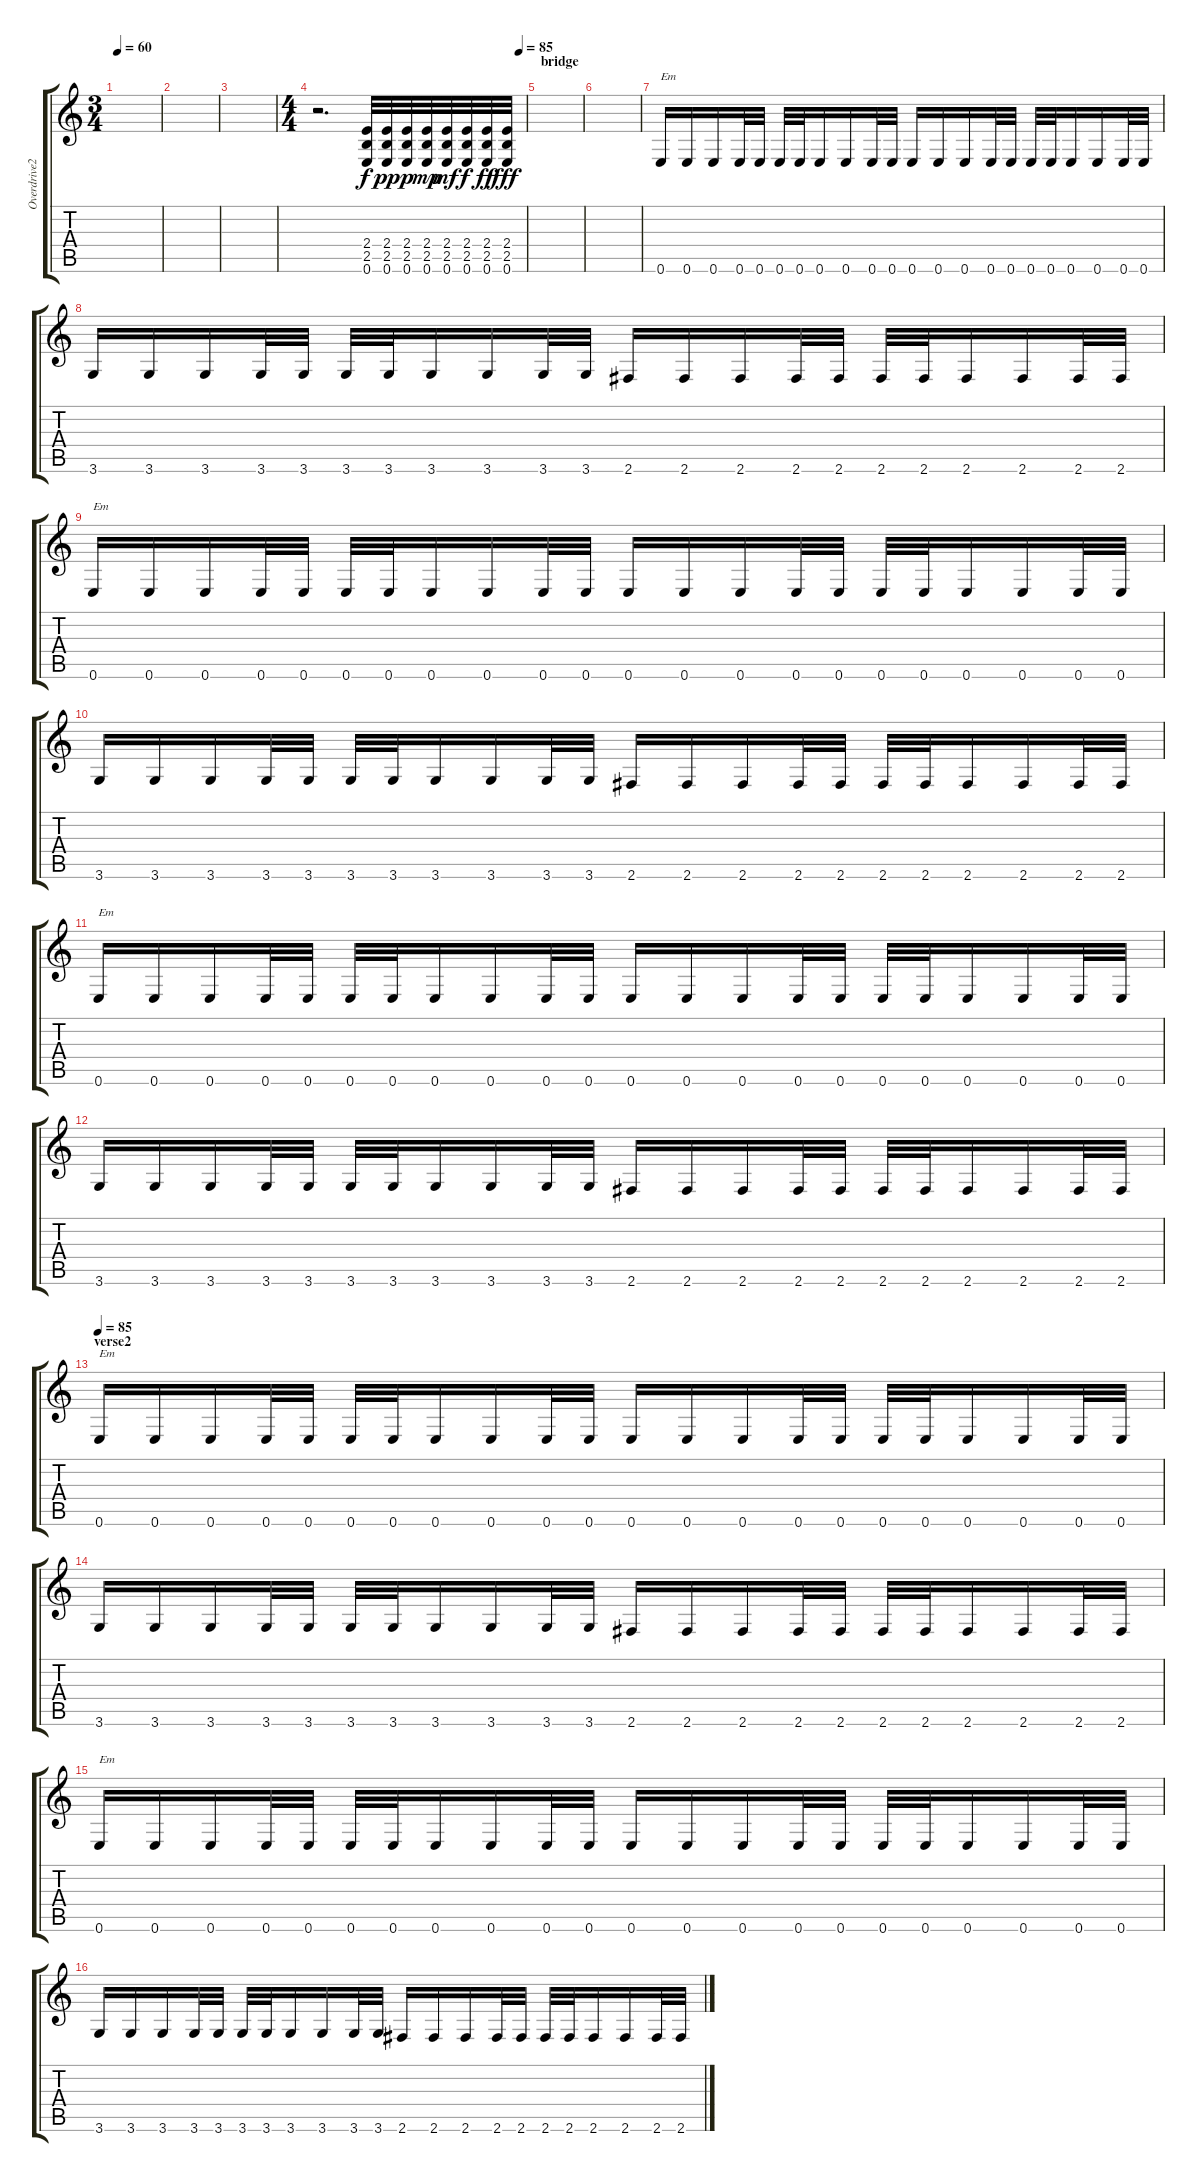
\track ("Overdrive2" "Overdrive2") {instrument overdrivenguitar}
\staff {score tabs}
\tuning (E4 B3 G3 D3 A2 E2) {hide}
\ts (3 4)
\tempo 60
\clef g2
\ks c
|
|
|
\ts (4 4)
\tempo (85 0.96875)
r.2{d} (2.4 2.5 0.6).32 (2.4 2.5 0.6).32{dy pp} (2.4 2.5 0.6).32{dy p} (2.4 2.5 0.6).32{dy mp} (2.4 2.5 0.6).32{dy mf} (2.4 2.5 0.6).32{dy f} (2.4 2.5 0.6).32{dy ff} (2.4 2.5 0.6).32{dy fff} |
\section ("" "bridge")
|
|
0.6.16{txt "Em"} 0.6.16 0.6.16 0.6.32 0.6.32 0.6.32 0.6.32 0.6.16 0.6.16 0.6.32 0.6.32 0.6.16 0.6.16 0.6.16 0.6.32 0.6.32 0.6.32 0.6.32 0.6.16 0.6.16 0.6.32 0.6.32 |
3.6.16 3.6.16 3.6.16 3.6.32 3.6.32 3.6.32 3.6.32 3.6.16 3.6.16 3.6.32 3.6.32 2.6.16 2.6.16 2.6.16 2.6.32 2.6.32 2.6.32 2.6.32 2.6.16 2.6.16 2.6.32 2.6.32 |
0.6.16{txt "Em"} 0.6.16 0.6.16 0.6.32 0.6.32 0.6.32 0.6.32 0.6.16 0.6.16 0.6.32 0.6.32 0.6.16 0.6.16 0.6.16 0.6.32 0.6.32 0.6.32 0.6.32 0.6.16 0.6.16 0.6.32 0.6.32 |
3.6.16 3.6.16 3.6.16 3.6.32 3.6.32 3.6.32 3.6.32 3.6.16 3.6.16 3.6.32 3.6.32 2.6.16 2.6.16 2.6.16 2.6.32 2.6.32 2.6.32 2.6.32 2.6.16 2.6.16 2.6.32 2.6.32 |
0.6.16{txt "Em"} 0.6.16 0.6.16 0.6.32 0.6.32 0.6.32 0.6.32 0.6.16 0.6.16 0.6.32 0.6.32 0.6.16 0.6.16 0.6.16 0.6.32 0.6.32 0.6.32 0.6.32 0.6.16 0.6.16 0.6.32 0.6.32 |
3.6.16 3.6.16 3.6.16 3.6.32 3.6.32 3.6.32 3.6.32 3.6.16 3.6.16 3.6.32 3.6.32 2.6.16 2.6.16 2.6.16 2.6.32 2.6.32 2.6.32 2.6.32 2.6.16 2.6.16 2.6.32 2.6.32 |
\section ("" "verse2")
\tempo 85
0.6.16{txt "Em"} 0.6.16 0.6.16 0.6.32 0.6.32 0.6.32 0.6.32 0.6.16 0.6.16 0.6.32 0.6.32 0.6.16 0.6.16 0.6.16 0.6.32 0.6.32 0.6.32 0.6.32 0.6.16 0.6.16 0.6.32 0.6.32 |
3.6.16 3.6.16 3.6.16 3.6.32 3.6.32 3.6.32 3.6.32 3.6.16 3.6.16 3.6.32 3.6.32 2.6.16 2.6.16 2.6.16 2.6.32 2.6.32 2.6.32 2.6.32 2.6.16 2.6.16 2.6.32 2.6.32 |
0.6.16{txt "Em"} 0.6.16 0.6.16 0.6.32 0.6.32 0.6.32 0.6.32 0.6.16 0.6.16 0.6.32 0.6.32 0.6.16 0.6.16 0.6.16 0.6.32 0.6.32 0.6.32 0.6.32 0.6.16 0.6.16 0.6.32 0.6.32 |
3.6.16 3.6.16 3.6.16 3.6.32 3.6.32 3.6.32 3.6.32 3.6.16 3.6.16 3.6.32 3.6.32 2.6.16 2.6.16 2.6.16 2.6.32 2.6.32 2.6.32 2.6.32 2.6.16 2.6.16 2.6.32 2.6.32
